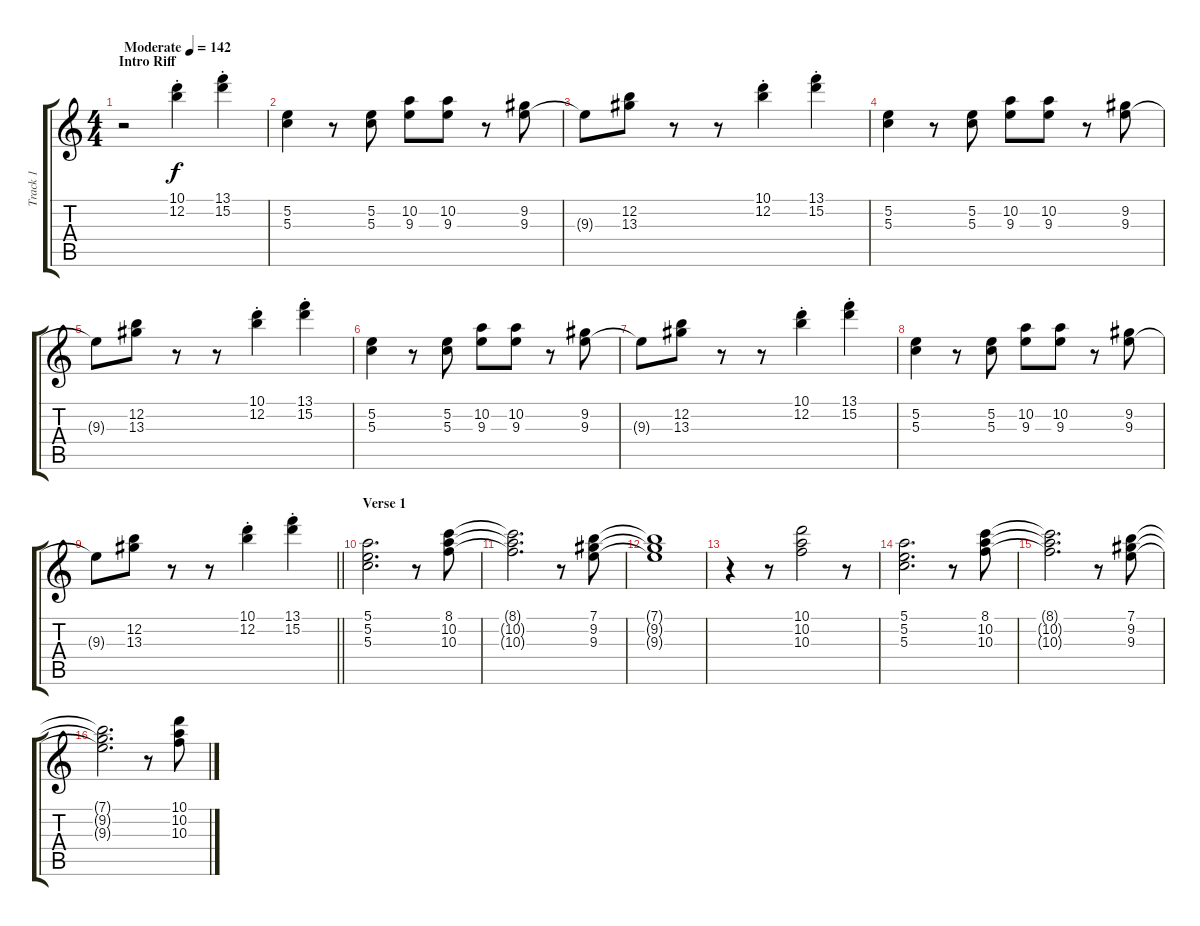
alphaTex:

\track ("Track 1" "Track 1") {instrument electricguitarclean}
\staff {score tabs}
\tuning (E4 B3 G3 D3 A2 E2) {hide}
\ts (4 4)
\section ("" "Intro Riff")
\tempo (142 "Moderate")
\clef g2
\ks c
r.2{dy f instrument electricguitarclean} (10.1 12.2{st}).4 (13.1{st} 15.2).4 |
(5.2 5.3).4 r.8 (5.2 5.3).8 (10.2 9.3).8 (10.2 9.3).8 r.8 (9.2 9.3).8 |
9.3{t}.8 (12.2 13.3).8 r.8 r.8 (10.1 12.2{st}).4 (13.1{st} 15.2).4 |
(5.2 5.3).4 r.8 (5.2 5.3).8 (10.2 9.3).8 (10.2 9.3).8 r.8 (9.2 9.3).8 |
9.3{t}.8 (12.2 13.3).8 r.8 r.8 (10.1 12.2{st}).4 (13.1{st} 15.2).4 |
(5.2 5.3).4 r.8 (5.2 5.3).8 (10.2 9.3).8 (10.2 9.3).8 r.8 (9.2 9.3).8 |
9.3{t}.8 (12.2 13.3).8 r.8 r.8 (10.1 12.2{st}).4 (13.1{st} 15.2).4 |
(5.2 5.3).4 r.8 (5.2 5.3).8 (10.2 9.3).8 (10.2 9.3).8 r.8 (9.2 9.3).8 |
\barLineRight lightlight
9.3{t}.8 (12.2 13.3).8 r.8 r.8 (10.1 12.2{st}).4 (13.1{st} 15.2).4 |
\section ("" "Verse 1")
(5.1 5.2 5.3).2{d} r.8 (8.1 10.2 10.3).8 |
(8.1{t} 10.2{t} 10.3{t}).2{d} r.8 (7.1 9.2 9.3).8 |
(7.1{t} 9.2{t} 9.3{t}).1 |
r.4 r.8 (10.1 10.2 10.3).2 r.8 |
(5.1 5.2 5.3).2{d} r.8 (8.1 10.2 10.3).8 |
(8.1{t} 10.2{t} 10.3{t}).2{d} r.8 (7.1 9.2 9.3).8 |
(7.1{t} 9.2{t} 9.3{t}).2{d} r.8 (10.1 10.2 10.3).8
